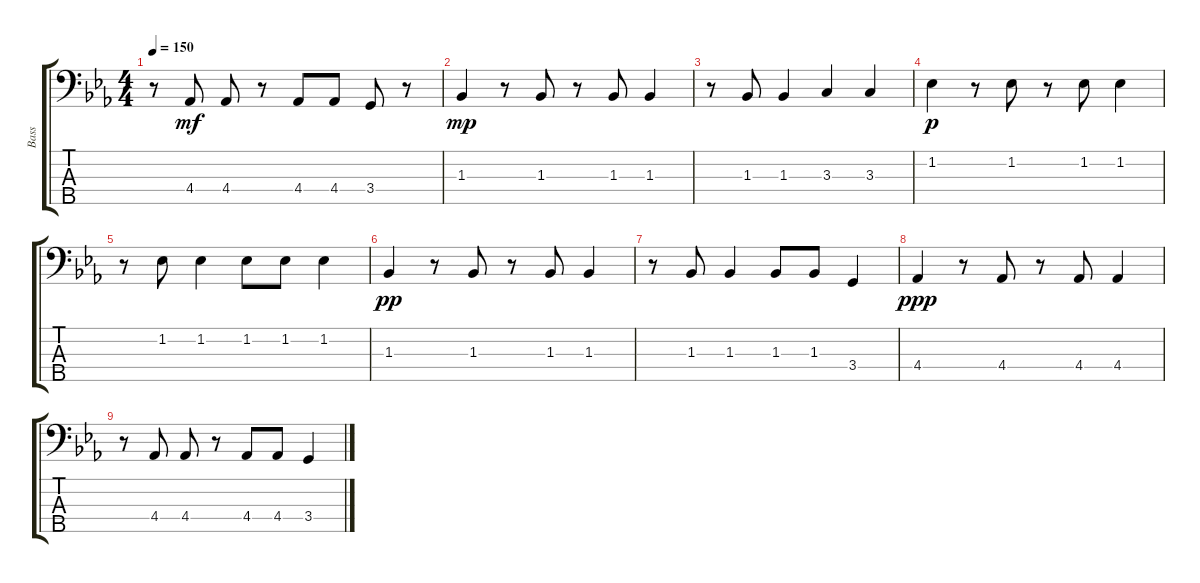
\track ("Bass" "Bass") {instrument electricbassfinger}
\staff {score tabs}
\tuning (G2 D2 A1 E1 B0) {hide}
\ts (4 4)
\tempo 150
\clef f4
\ks eb
r.8{dy mf} 4.4.8 4.4.8 r.8 4.4.8 4.4.8 3.4.8 r.8 |
1.3.4{dy mp} r.8 1.3.8 r.8 1.3.8 1.3.4 |
r.8 1.3.8 1.3.4 3.3.4 3.3.4 |
1.2.4{dy p} r.8 1.2.8 r.8 1.2.8 1.2.4 |
r.8 1.2.8 1.2.4 1.2.8 1.2.8 1.2.4 |
1.3.4{dy pp} r.8 1.3.8 r.8 1.3.8 1.3.4 |
r.8 1.3.8 1.3.4 1.3.8 1.3.8 3.4.4 |
4.4.4{dy ppp} r.8 4.4.8 r.8 4.4.8 4.4.4 |
r.8 4.4.8 4.4.8 r.8 4.4.8 4.4.8 3.4.4
